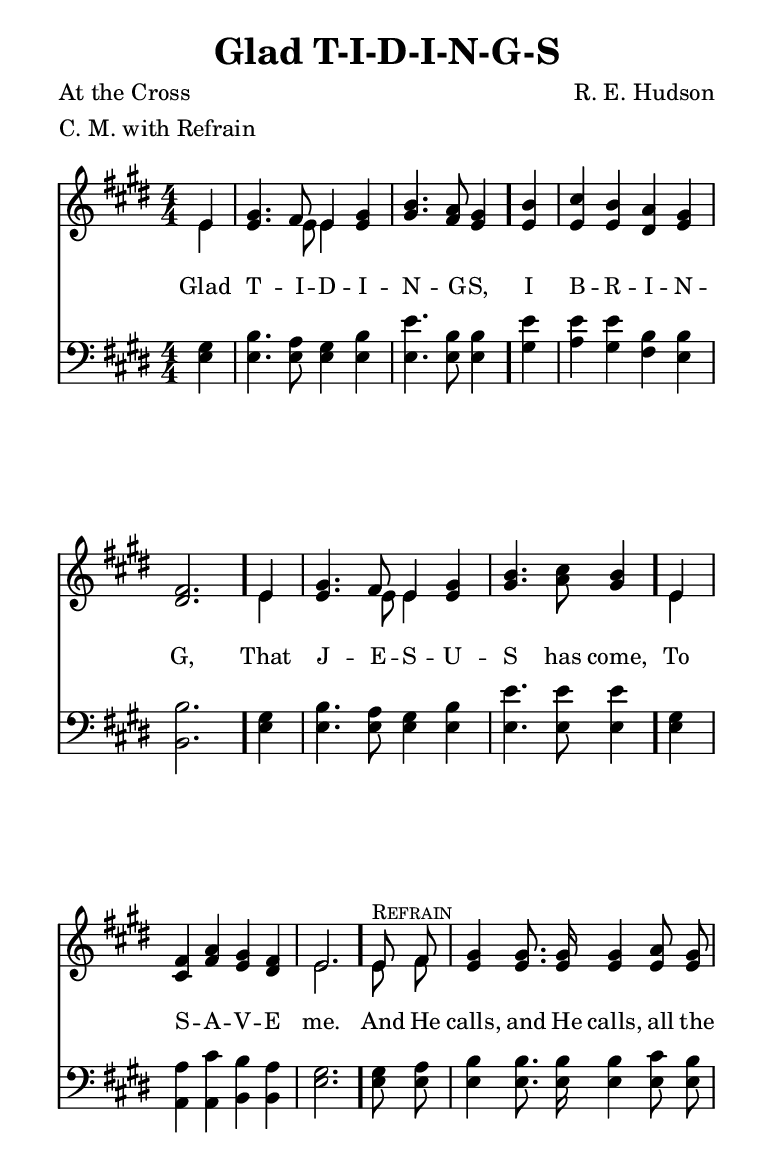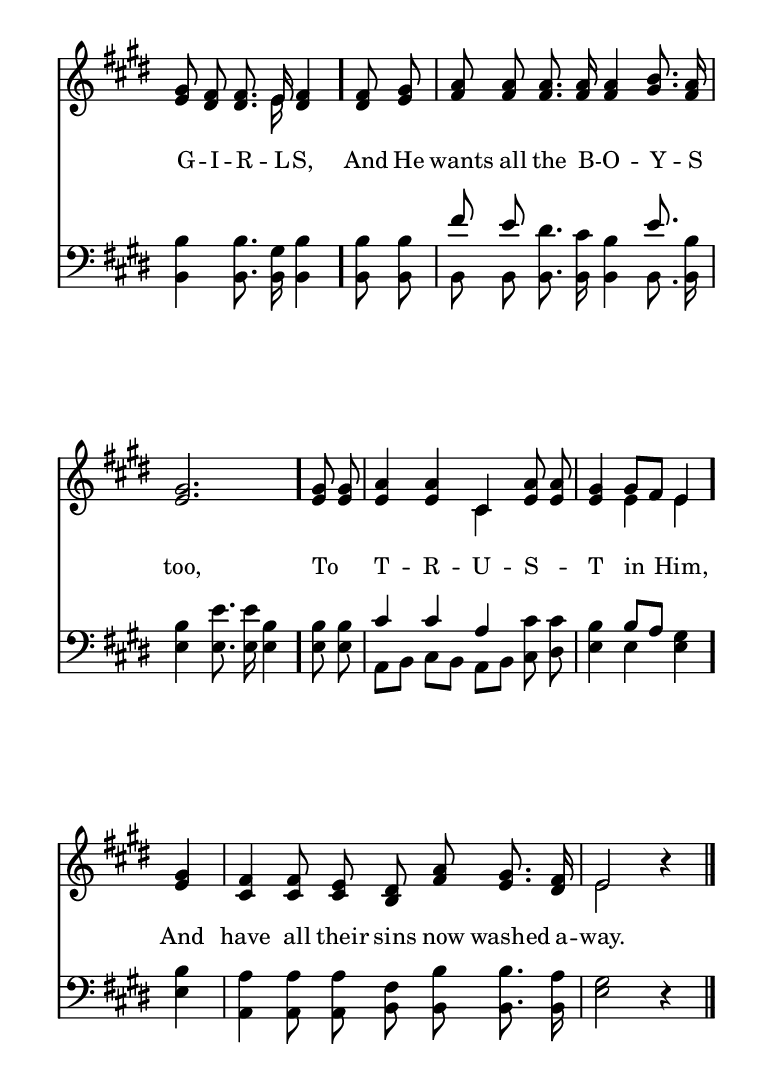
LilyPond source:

\include "common/global.ily"
\paper {
  \include "common/paper.ily"
  system-count = #(cond (is-eogsized 5) (#t #f))
}

\header{
  hymnnumber = "334"
  title = "Glad T-I-D-I-N-G-S"
  tunename = ""
  meter = "C. M. with Refrain"
  poet = "At the Cross" % original has this -- should this be tunename ?
  composer = "R. E. Hudson"
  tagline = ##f
}

global = {
  \include "common/overrides.ily"
  \override Staff.TimeSignature.style = #'numbered
  \time 4/4
  \override Score.MetronomeMark.transparent = ##t % hide all fermata changes too
  \tempo 4=90
  \key e \major
  \partial 4
  \autoBeamOff
}

notesSoprano = {
\global
\relative c' {

  e4 | gis4. fis8 e4 gis | b4. a8 gis4
  b4 | cis b a gis | fis2.
  e4 | gis4. fis8 e4 gis | b4. cis8 b4
  e,4 | fis a gis fis | e2. \eogbreak

  << s^\markup { \small \caps "Refrain" }
  { e8 fis | gis4 gis8. gis16 gis4 a8 gis | gis fis fis8. e16 fis4 } >>
  fis8 gis | a a a8. a16 a4 b8. a16 | gis2.
  gis8 gis | a4 a cis, a'8 a | gis4 gis8[ fis] e4
  gis4 | fis fis8 e dis a' gis8. fis16 | e2 r4

  \bar "|."

}
}

notesAlto = {
\global
\relative e' {

  e4 | e4. e8 e4 e | gis4. fis8 e4
  e4 | e e dis e | dis2.
  e4 | e4. e8 e4 e | gis4. a8 gis4
  e4 | cis fis e dis | e2.

  e8 fis | e4 e8. e16 e4 e8 e | e dis dis8. e16 dis4
  dis8 e | fis8 fis fis8. fis16 fis4 gis8. fis16 | e2.
  e8 e | e4 e cis4 e8 e | e4 e e
  e4 | cis cis8 cis b fis' e8. dis16 | e2 r4

}
}

notesTenor = {
\global
\relative a {

  gis4 | b4. a8 gis4 b | e4. b8 b4
  e4 | e e b b | b2.
  gis4 | b4. a8 gis4 b | e4. e8 e4
  gis,4 | a cis b a | gis2.

  gis8 a | b4 b8. b16 b4 cis8 b | b4 b8. gis16 b4
  b8 b | fis' e dis8. cis16 b4 e8. b16 | b4 e8. e16 b4
  b8 b | cis4 cis a cis8 cis | b4 b8[ a] gis4
  b4 | a a8 a fis b b8. a16 | gis2 r4

}
}

notesBass = {
\global
\relative f {

  e4 | e4. e8 e4 e | e4. e8 e4
  gis4 | a gis fis e | b2.
  e4 | e4. e8 e4 e | e4. e8 e4
  e4 | a, a b b | e2.

  e8 e | e4 e8. e16 e4 e8 e | b4 b8. b16 b4
  b8 b | b8 b b8. b16 b4 b8. b16 | e4 e8. e16 e4
  e8 e | a,[ b] cis[ b] a[ b] cis dis | e4 e e
  e4 | a, a8 a b b b8. b16 | e2 r4

}
}

Refrain = \lyricmode {

And He calls, and He calls, all the G -- I -- R -- L -- S, \bar "."
And He wants all the B -- O -- Y -- S too, \bar "."
To _ T -- R -- U -- S -- _ T in Him, \bar "." % original has melismata here, but why ? for piano ?
And have all their sins now washed a -- way. \bar "."

}

wordsA = \lyricmode {

Glad T -- I -- D -- I -- N -- G -- S, \bar "." % original does not have bar here
I B -- R -- I -- N -- G, \bar "."
That J -- E -- S -- U -- S has come, \bar "." % original does not have bar here
To S -- A -- V -- E me. \bar "."

\Refrain

}

\score {
  \context ChoirStaff <<
    \context Staff = upper <<
      \set Staff.autoBeaming = ##f
      \set ChoirStaff.systemStartDelimiter = #'SystemStartBar
      \set ChoirStaff.printPartCombineTexts = ##f
      \partcombine #'(2 . 9) \notesSoprano \notesAlto
      \context NullVoice = sopranos { \voiceOne << \notesSoprano >> }
      \context NullVoice = altos { \voiceTwo << \notesAlto >> }
      \context Lyrics = one   \lyricsto sopranos \wordsA
    >>
    \context Staff = men <<
      \set Staff.autoBeaming = ##f
      \clef bass
      \set ChoirStaff.printPartCombineTexts = ##f
      \partcombine #'(2 . 9) \notesTenor \notesBass
      \context NullVoice = tenors { \voiceOne << \notesTenor >> }
      \context NullVoice = basses { \voiceTwo << \notesBass >> }
    >>
  >>
  \layout {
    \include "common/layout.ily"
  }
  \midi{
    \include "common/midi.ily"
  }
}

\version "2.19.49"  % necessary for upgrading to future LilyPond versions.

% vi:set et ts=2 sw=2 ai nocindent syntax=lilypond:
